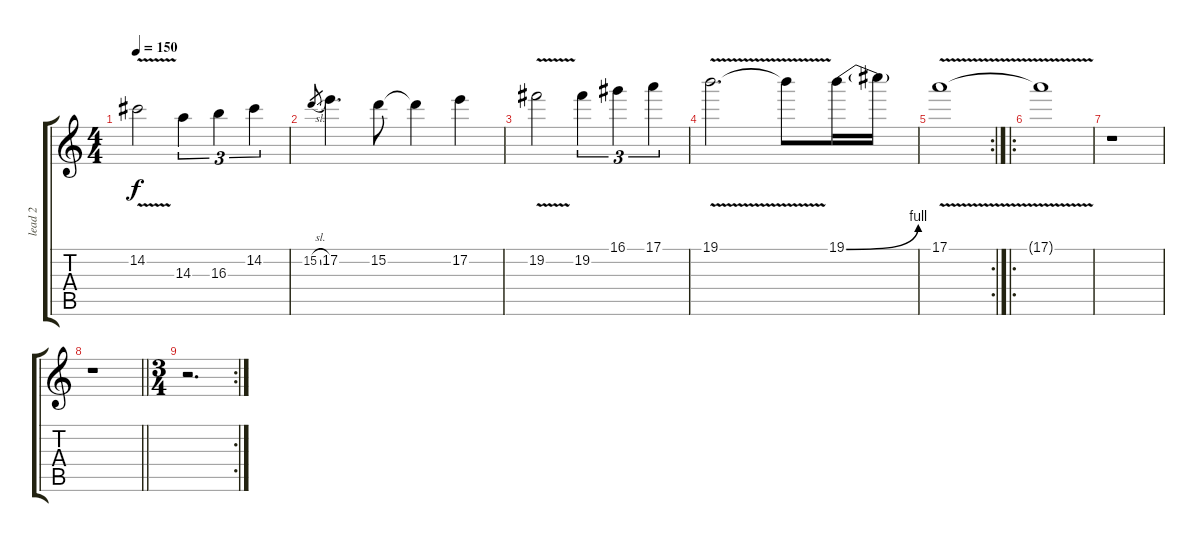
\track ("lead 2" "lead 2") {instrument distortionguitar}
\staff {score tabs}
\tuning (E4 B3 G3 D3 A2 E2) {hide}
\ts (4 4)
\tempo 150
\clef g2
\ks c
14.2{v}.2{dy f} 14.3.4{tu (3 2)} 16.3.4{tu (3 2)} 14.2.4{tu (3 2)} |
15.2{sl}.8{gr} 17.2.4{d} 15.2.8 15.2{t}.4 17.2.4 |
19.2{v}.2 19.2.4{tu (3 2)} 16.1.4{tu (3 2)} 17.1.4{tu (3 2)} |
19.1{v}.2{d} 19.1{t}.8 19.1{be (bend 0 0 60 4)}.16 19.1{t}.16 |
\rc 2
17.1{v}.1 |
\ro
17.1{v t}.1 |
r.1 |
\barLineRight lightlight
r.1 |
\rc 2
\ts (3 4)
r.2{d}
